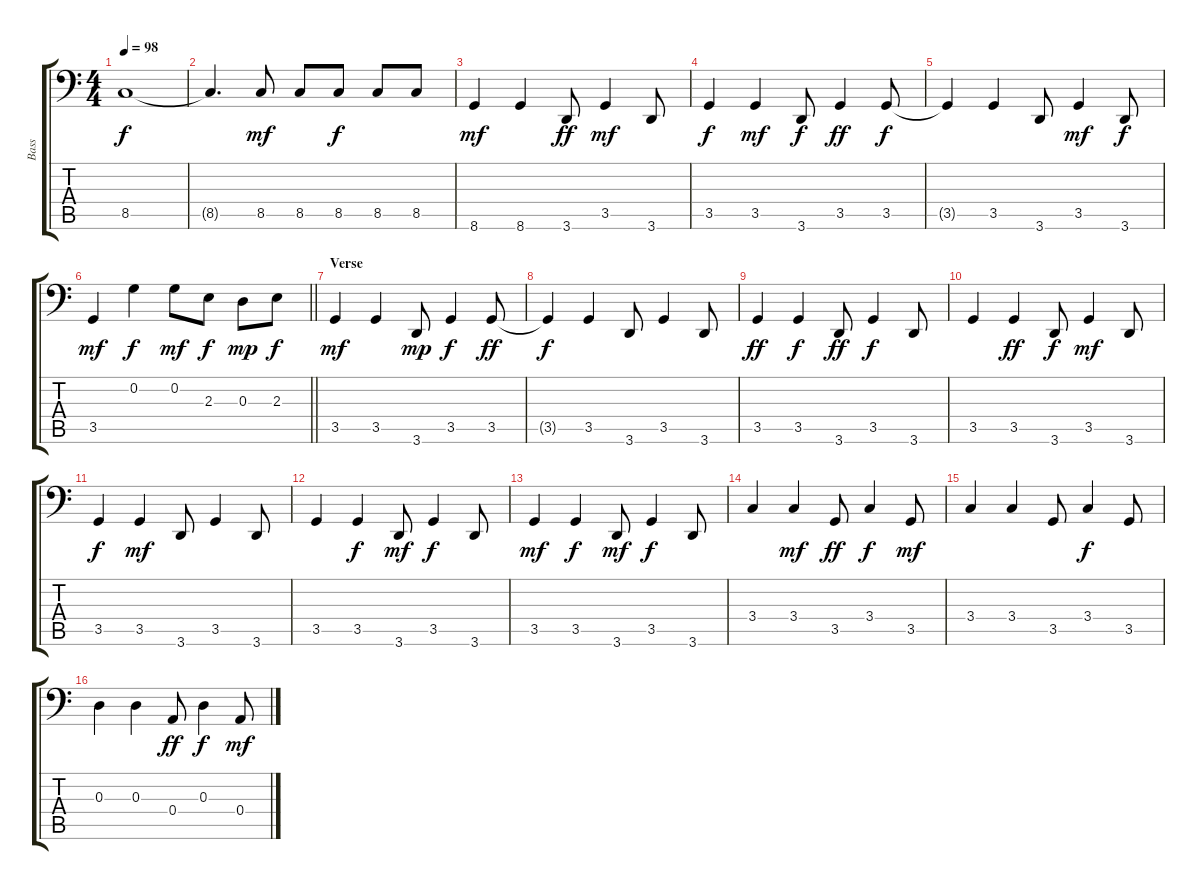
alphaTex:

\track ("Bass                " "Bass      ") {instrument electricbassfinger}
\staff {score tabs}
\tuning (C3 G2 D2 A1 E1 B0) {hide}
\ts (4 4)
\tempo 98
\clef f4
\ks c
8.5.1{dy f} |
8.5{t}.4{d} 8.5.8{dy mf} 8.5.8 8.5.8{dy f} 8.5.8 8.5.8 |
8.6.4{dy mf} 8.6.4 3.6.8{dy ff} 3.5.4{dy mf} 3.6.8 |
3.5.4{dy f} 3.5.4{dy mf} 3.6.8{dy f} 3.5.4{dy ff} 3.5.8{dy f} |
3.5{t}.4 3.5.4 3.6.8 3.5.4{dy mf} 3.6.8{dy f} |
\barLineRight lightlight
3.5.4{dy mf} 0.2.4{dy f} 0.2.8{dy mf} 2.3.8{dy f} 0.3.8{dy mp} 2.3.8{dy f} |
\section ("" "Verse")
3.5.4{dy mf} 3.5.4 3.6.8{dy mp} 3.5.4{dy f} 3.5.8{dy ff} |
3.5{t}.4{dy f} 3.5.4 3.6.8 3.5.4 3.6.8 |
3.5.4{dy ff} 3.5.4{dy f} 3.6.8{dy ff} 3.5.4{dy f} 3.6.8 |
3.5.4 3.5.4{dy ff} 3.6.8{dy f} 3.5.4{dy mf} 3.6.8 |
3.5.4{dy f} 3.5.4{dy mf} 3.6.8 3.5.4 3.6.8 |
3.5.4 3.5.4{dy f} 3.6.8{dy mf} 3.5.4{dy f} 3.6.8 |
3.5.4{dy mf} 3.5.4{dy f} 3.6.8{dy mf} 3.5.4{dy f} 3.6.8 |
3.4.4 3.4.4{dy mf} 3.5.8{dy ff} 3.4.4{dy f} 3.5.8{dy mf} |
3.4.4 3.4.4 3.5.8 3.4.4{dy f} 3.5.8 |
0.3.4 0.3.4 0.4.8{dy ff} 0.3.4{dy f} 0.4.8{dy mf}
